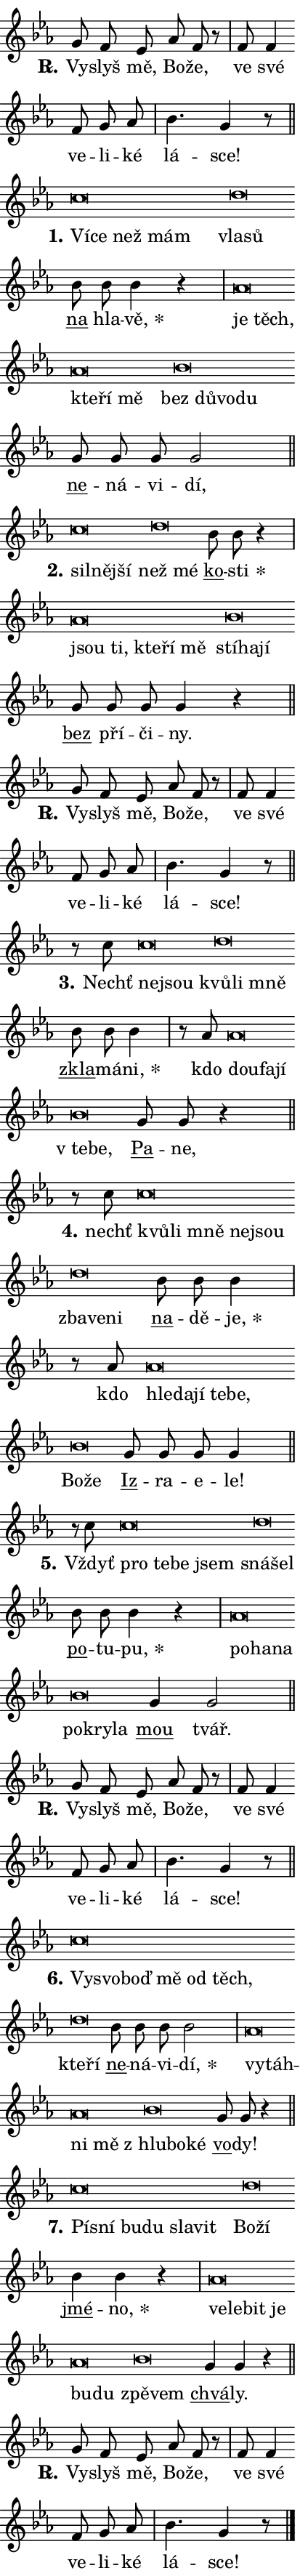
\version "2.24.0"
\header { tagline = "" }
\paper {
  indent = 0\cm
  top-margin = 0\cm
  right-margin = 0.13\cm % to fit lyric hyphens
  bottom-margin = 0\cm
  left-margin = 0\cm
  paper-width = 7\cm
  page-breaking = #ly:one-page-breaking
  system-system-spacing.basic-distance = #11
  score-system-spacing.basic-distance = #11
  ragged-last = ##f
}


%% Author: Thomas Morley
%% https://lists.gnu.org/archive/html/lilypond-user/2020-05/msg00002.html
#(define (line-position grob)
"Returns position of @var[grob} in current system:
   @code{'start}, if at first time-step
   @code{'end}, if at last time-step
   @code{'middle} otherwise
"
  (let* ((col (ly:item-get-column grob))
         (ln (ly:grob-object col 'left-neighbor))
         (rn (ly:grob-object col 'right-neighbor))
         (col-to-check-left (if (ly:grob? ln) ln col))
         (col-to-check-right (if (ly:grob? rn) rn col))
         (break-dir-left
           (and
             (ly:grob-property col-to-check-left 'non-musical #f)
             (ly:item-break-dir col-to-check-left)))
         (break-dir-right
           (and
             (ly:grob-property col-to-check-right 'non-musical #f)
             (ly:item-break-dir col-to-check-right))))
        (cond ((eqv? 1 break-dir-left) 'start)
              ((eqv? -1 break-dir-right) 'end)
              (else 'middle))))

#(define (tranparent-at-line-position vctor)
  (lambda (grob)
  "Relying on @code{line-position} select the relevant enry from @var{vctor}.
Used to determine transparency,"
    (case (line-position grob)
      ((end) (not (vector-ref vctor 0)))
      ((middle) (not (vector-ref vctor 1)))
      ((start) (not (vector-ref vctor 2))))))

noteHeadBreakVisibility =
#(define-music-function (break-visibility)(vector?)
"Makes @code{NoteHead}s transparent relying on @var{break-visibility}"
#{
  \override NoteHead.transparent =
    #(tranparent-at-line-position break-visibility)
#})

#(define delete-ledgers-for-transparent-note-heads
  (lambda (grob)
    "Reads whether a @code{NoteHead} is transparent.
If so this @code{NoteHead} is removed from @code{'note-heads} from
@var{grob}, which is supposed to be @code{LedgerLineSpanner}.
As a result ledgers are not printed for this @code{NoteHead}"
    (let* ((nhds-array (ly:grob-object grob 'note-heads))
           (nhds-list
             (if (ly:grob-array? nhds-array)
                 (ly:grob-array->list nhds-array)
                 '()))
           ;; Relies on the transparent-property being done before
           ;; Staff.LedgerLineSpanner.after-line-breaking is executed.
           ;; This is fragile ...
           (to-keep
             (remove
               (lambda (nhd)
                 (ly:grob-property nhd 'transparent #f))
               nhds-list)))
      ;; TODO find a better method to iterate over grob-arrays, similiar
      ;; to filter/remove etc for lists
      ;; For now rebuilt from scratch
      (set! (ly:grob-object grob 'note-heads)  '())
      (for-each
        (lambda (nhd)
          (ly:pointer-group-interface::add-grob grob 'note-heads nhd))
        to-keep))))

squashNotes = {
  \override NoteHead.X-extent = #'(-0.2 . 0.2)
  \override NoteHead.Y-extent = #'(-0.75 . 0)
  \override NoteHead.stencil =
    #(lambda (grob)
       (let ((pos (ly:grob-property grob 'staff-position)))
         (begin
           (if (< pos -7) (display "ERROR: Lower brevis then expected\n") (display ""))
           (if (<= pos -6) ly:text-interface::print ly:note-head::print))))
}
unSquashNotes = {
  \revert NoteHead.X-extent
  \revert NoteHead.Y-extent
  \revert NoteHead.stencil
}

hideNotes = \noteHeadBreakVisibility #begin-of-line-visible
unHideNotes = \noteHeadBreakVisibility #all-visible

% work-around for resetting accidentals
% https://lilypond.org/doc/v2.23/Documentation/notation/displaying-rhythms#unmetered-music
cadenzaMeasure = {
  \cadenzaOff
  \partial 1024 s1024
  \cadenzaOn
}

#(define-markup-command (accent layout props text) (markup?)
  "Underline accented syllable"
  (interpret-markup layout props
    #{\markup \override #'(offset . 4.3) \underline { #text }#}))

responsum = \markup \concat {
  "R" \hspace #-1.05 \path #0.1 #'((moveto 0 0.07) (lineto 0.9 0.8)) \hspace #0.05 "."
}

spaceSize = #0.6828661417322834 % exact space size for TeX Gyre Schola

\layout {
  \context {
    \Staff
    \remove "Time_signature_engraver"
    \override LedgerLineSpanner.after-line-breaking = #delete-ledgers-for-transparent-note-heads
  }
  \context {
    \Lyrics {
      \override LyricSpace.minimum-distance = \spaceSize
      \override LyricText.font-name = #"TeX Gyre Schola"
      \override LyricText.font-size = 1
      \override StanzaNumber.font-name = #"TeX Gyre Schola Bold"
      \override StanzaNumber.font-size = 1
    }
  }
  \context {
    \Score 
    \override NoteHead.text =
      #(lambda (grob) 
        (let ((pos (ly:grob-property grob 'staff-position)))
          #{\markup {
            \combine
              \halign #-0.55 \raise #(if (= pos -6) 0 0.5) \override #'(thickness . 2) \draw-line #'(3.2 . 0)
              \musicglyph "noteheads.sM1"
          }#}))
  }
}

% magnetic-lyrics.ily
%
%   written by
%     Jean Abou Samra <jean@abou-samra.fr>
%     Werner Lemberg <wl@gnu.org>
%
%   adapted by
%     Jiri Hon <jiri.hon@gmail.com>
%
% Version 2022-Apr-15

% https://www.mail-archive.com/lilypond-user@gnu.org/msg149350.html

#(define (Left_hyphen_pointer_engraver context)
   "Collect syllable-hyphen-syllable occurrences in lyrics and store
them in properties.  This engraver only looks to the left.  For
example, if the lyrics input is @code{foo -- bar}, it does the
following.

@itemize @bullet
@item
Set the @code{text} property of the @code{LyricHyphen} grob between
@q{foo} and @q{bar} to @code{foo}.

@item
Set the @code{left-hyphen} property of the @code{LyricText} grob with
text @q{foo} to the @code{LyricHyphen} grob between @q{foo} and
@q{bar}.
@end itemize

Use this auxiliary engraver in combination with the
@code{lyric-@/text::@/apply-@/magnetic-@/offset!} hook."
   (let ((hyphen #f)
         (text #f))
     (make-engraver
      (acknowledgers
       ((lyric-syllable-interface engraver grob source-engraver)
        (set! text grob)))
      (end-acknowledgers
       ((lyric-hyphen-interface engraver grob source-engraver)
        ;(when (not (grob::has-interface grob 'lyric-space-interface))
          (set! hyphen grob)));)
      ((stop-translation-timestep engraver)
       (when (and text hyphen)
         (ly:grob-set-object! text 'left-hyphen hyphen))
       (set! text #f)
       (set! hyphen #f)))))

#(define (lyric-text::apply-magnetic-offset! grob)
   "If the space between two syllables is less than the value in
property @code{LyricText@/.details@/.squash-threshold}, move the right
syllable to the left so that it gets concatenated with the left
syllable.

Use this function as a hook for
@code{LyricText@/.after-@/line-@/breaking} if the
@code{Left_@/hyphen_@/pointer_@/engraver} is active."
   (let ((hyphen (ly:grob-object grob 'left-hyphen #f)))
     (when hyphen
       (let ((left-text (ly:spanner-bound hyphen LEFT)))
         (when (grob::has-interface left-text 'lyric-syllable-interface)
           (let* ((common (ly:grob-common-refpoint grob left-text X))
                  (this-x-ext (ly:grob-extent grob common X))
                  (left-x-ext
                   (begin
                     ;; Trigger magnetism for left-text.
                     (ly:grob-property left-text 'after-line-breaking)
                     (ly:grob-extent left-text common X)))
                  ;; `delta` is the gap width between two syllables.
                  (delta (- (interval-start this-x-ext)
                            (interval-end left-x-ext)))
                  (details (ly:grob-property grob 'details))
                  (threshold (assoc-get 'squash-threshold details 0.2)))
             (when (< delta threshold)
               (let* (;; We have to manipulate the input text so that
                      ;; ligatures crossing syllable boundaries are not
                      ;; disabled.  For languages based on the Latin
                      ;; script this is essentially a beautification.
                      ;; However, for non-Western scripts it can be a
                      ;; necessity.
                      (lt (ly:grob-property left-text 'text))
                      (rt (ly:grob-property grob 'text))
                      (is-space (grob::has-interface hyphen 'lyric-space-interface))
                      (space (if is-space " " ""))
                      (extra-delta (if is-space spaceSize 0))
                      ;; Append new syllable.
                      (ltrt-space (if (and (string? lt) (string? rt))
                                (string-append lt space rt)
                                (make-concat-markup (list lt space rt))))
                      ;; Right-align `ltrt` to the right side.
                      (ltrt-space-markup (grob-interpret-markup
                               grob
                               (make-translate-markup
                                (cons (interval-length this-x-ext) 0)
                                (make-right-align-markup ltrt-space)))))
                 (begin
                   ;; Don't print `left-text`.
                   (ly:grob-set-property! left-text 'stencil #f)
                   ;; Set text and stencil (which holds all collected
                   ;; syllables so far) and shift it to the left.
                   (ly:grob-set-property! grob 'text ltrt-space)
                   (ly:grob-set-property! grob 'stencil ltrt-space-markup)
                   (ly:grob-translate-axis! grob (- (- delta extra-delta)) X))))))))))


#(define (lyric-hyphen::displace-bounds-first grob)
   ;; Make very sure this callback isn't triggered too early.
   (let ((left (ly:spanner-bound grob LEFT))
         (right (ly:spanner-bound grob RIGHT)))
     (ly:grob-property left 'after-line-breaking)
     (ly:grob-property right 'after-line-breaking)
     (ly:lyric-hyphen::print grob)))

squashThreshold = #0.4

\layout {
  \context {
    \Lyrics
    \consists #Left_hyphen_pointer_engraver
    \override LyricText.after-line-breaking =
      #lyric-text::apply-magnetic-offset!
    \override LyricHyphen.stencil = #lyric-hyphen::displace-bounds-first
    \override LyricText.details.squash-threshold = \squashThreshold
    \override LyricHyphen.minimum-distance = 0
    \override LyricHyphen.minimum-length = \squashThreshold
  }
}

squashText = \override LyricText.details.squash-threshold = 9999
unSquashText = \override LyricText.details.squash-threshold = \squashThreshold

leftText = \override LyricText.self-alignment-X = #LEFT
unLeftText = \revert LyricText.self-alignment-X

starOffset = #(lambda (grob) 
                (let ((x_offset (ly:self-alignment-interface::aligned-on-x-parent grob)))
                  (if (= x_offset 0) 0 (+ x_offset 1.2))))

star = #(define-music-function (syllable)(string?)
"Append star separator at the end of a syllable"
#{
  \once \override LyricText.X-offset = #starOffset
  \lyricmode { \markup {
    #syllable
    \override #'((font-name . "TeX Gyre Schola Bold")) \hspace #0.2 \lower #0.65 \larger "*"
  } }
#})

starAccent = #(define-music-function (syllable)(string?)
"Append star separator at the end of a syllable and make accent"
#{
  \once \override LyricText.X-offset = #starOffset
  \lyricmode { \markup {
    \accent #syllable
    \override #'((font-name . "TeX Gyre Schola Bold")) \hspace #0.2 \lower #0.65 \larger "*"
  } }
#})

breath = #(define-music-function (syllable)(string?)
"Append breathing indicator at the end of a syllable"
#{
  \lyricmode { \markup { #syllable "+" } }
#})

optionalBreath = #(define-music-function (syllable)(string?)
"Append optional breathing indicator at the end of a syllable"
#{
  \lyricmode { \markup { #syllable "(+)" } }
#})


\score {
    <<
        \new Voice = "melody" { \cadenzaOn \key es \major \relative { g'8 f es as f r \cadenzaMeasure \bar "|" f f4 \bar "" f8 g as \cadenzaMeasure \bar "|" bes4. g4 r8 \cadenzaMeasure \bar "||" \break } }
        \new Lyrics \lyricsto "melody" { \lyricmode { \set stanza = \responsum
Vy -- slyš mě, Bo -- že, ve své ve -- li -- ké lá -- sce! } }
    >>
    \layout {}
}

\score {
    <<
        \new Voice = "melody" { \cadenzaOn \key es \major \relative { \squashNotes c''\breve*1/16 \hideNotes \breve*1/16 \bar "" \breve*1/16 \breve*1/16 \bar "" \unHideNotes \unSquashNotes \squashNotes d\breve*1/16 \hideNotes \breve*1/16 \bar "" \unHideNotes \unSquashNotes \bar "" bes8 bes bes4 r \cadenzaMeasure \bar "|" \squashNotes as\breve*1/16 \hideNotes \breve*1/16 \bar "" \breve*1/16 \bar "" \breve*1/16 \breve*1/16 \bar "" \unHideNotes \unSquashNotes \squashNotes bes\breve*1/16 \hideNotes \breve*1/16 \bar "" \breve*1/16 \breve*1/16 \bar "" \unHideNotes \unSquashNotes \bar "" g8 g g g2 \cadenzaMeasure \bar "||" \break } }
        \new Lyrics \lyricsto "melody" { \lyricmode { \set stanza = "1."
\leftText Ví -- \squashText ce než mám \leftText \unLeftText \unSquashText vla -- \squashText sů \unLeftText \unSquashText \markup \accent na hla -- \star vě, \leftText je \squashText těch, kte -- ří mě \leftText \unLeftText \unSquashText bez \squashText dů -- vo -- du \unLeftText \unSquashText \markup \accent ne -- ná -- vi -- dí, } }
    >>
    \layout {}
}

\score {
    <<
        \new Voice = "melody" { \cadenzaOn \key es \major \relative { \squashNotes c''\breve*1/16 \hideNotes \breve*1/16 \breve*1/16 \bar "" \unHideNotes \unSquashNotes \squashNotes d\breve*1/16 \hideNotes \breve*1/16 \bar "" \unHideNotes \unSquashNotes \bar "" bes8 bes r4 \cadenzaMeasure \bar "|" \squashNotes as\breve*1/16 \hideNotes \breve*1/16 \bar "" \breve*1/16 \bar "" \breve*1/16 \breve*1/16 \bar "" \unHideNotes \unSquashNotes \squashNotes bes\breve*1/16 \hideNotes \breve*1/16 \breve*1/16 \bar "" \unHideNotes \unSquashNotes \bar "" g8 g g g4 r \cadenzaMeasure \bar "||" \break } }
        \new Lyrics \lyricsto "melody" { \lyricmode { \set stanza = "2."
\leftText sil -- \squashText něj -- ší \leftText \unLeftText \unSquashText než \squashText mé \unLeftText \unSquashText \markup \accent ko -- \star sti \leftText jsou \squashText ti, kte -- ří mě \leftText \unLeftText \unSquashText stí -- \squashText ha -- jí \unLeftText \unSquashText \markup \accent bez pří -- či -- ny. } }
    >>
    \layout {}
}

\score {
    <<
        \new Voice = "melody" { \cadenzaOn \key es \major \relative { g'8 f es as f r \cadenzaMeasure \bar "|" f f4 \bar "" f8 g as \cadenzaMeasure \bar "|" bes4. g4 r8 \cadenzaMeasure \bar "||" \break } }
        \new Lyrics \lyricsto "melody" { \lyricmode { \set stanza = \responsum
Vy -- slyš mě, Bo -- že, ve své ve -- li -- ké lá -- sce! } }
    >>
    \layout {}
}

\score {
    <<
        \new Voice = "melody" { \cadenzaOn \key es \major \relative { r8 c''8 \squashNotes c\breve*1/16 \hideNotes \breve*1/16 \bar "" \unHideNotes \unSquashNotes \squashNotes d\breve*1/16 \hideNotes \breve*1/16 \breve*1/16 \bar "" \unHideNotes \unSquashNotes \bar "" bes8 bes bes4 \cadenzaMeasure \bar "|" r8 as8 \squashNotes as\breve*1/16 \hideNotes \breve*1/16 \breve*1/16 \bar "" \unHideNotes \unSquashNotes \squashNotes bes\breve*1/16 \hideNotes \breve*1/16 \bar "" \unHideNotes \unSquashNotes \bar "" g8 g r4 \cadenzaMeasure \bar "||" \break } }
        \new Lyrics \lyricsto "melody" { \lyricmode { \set stanza = "3."
Nechť \leftText nej -- \squashText sou \leftText \unLeftText \unSquashText kvů -- \squashText li mně \unLeftText \unSquashText \markup \accent zkla -- má -- \star ni, kdo \leftText dou -- \squashText fa -- jí \leftText \unLeftText \unSquashText "v te" -- \squashText be, \unLeftText \unSquashText \markup \accent Pa -- ne, } }
    >>
    \layout {}
}

\score {
    <<
        \new Voice = "melody" { \cadenzaOn \key es \major \relative { r8 c''8 \squashNotes c\breve*1/16 \hideNotes \breve*1/16 \bar "" \breve*1/16 \bar "" \breve*1/16 \breve*1/16 \bar "" \unHideNotes \unSquashNotes \squashNotes d\breve*1/16 \hideNotes \breve*1/16 \breve*1/16 \bar "" \unHideNotes \unSquashNotes \bar "" bes8 bes bes4 \cadenzaMeasure \bar "|" r8 as8 \squashNotes as\breve*1/16 \hideNotes \breve*1/16 \bar "" \breve*1/16 \bar "" \breve*1/16 \breve*1/16 \bar "" \unHideNotes \unSquashNotes \squashNotes bes\breve*1/16 \hideNotes \breve*1/16 \bar "" \unHideNotes \unSquashNotes \bar "" g8 g g g4 \cadenzaMeasure \bar "||" \break } }
        \new Lyrics \lyricsto "melody" { \lyricmode { \set stanza = "4."
nechť \leftText kvů -- \squashText li mně nej -- sou \leftText \unLeftText \unSquashText zba -- \squashText ve -- ni \unLeftText \unSquashText \markup \accent na -- dě -- \star je, kdo \leftText hle -- \squashText da -- jí te -- be, \leftText \unLeftText \unSquashText Bo -- \squashText že \unLeftText \unSquashText \markup \accent Iz -- ra -- e -- le! } }
    >>
    \layout {}
}

\score {
    <<
        \new Voice = "melody" { \cadenzaOn \key es \major \relative { r8 c''8 \squashNotes c\breve*1/16 \hideNotes \breve*1/16 \bar "" \breve*1/16 \breve*1/16 \bar "" \unHideNotes \unSquashNotes \squashNotes d\breve*1/16 \hideNotes \breve*1/16 \bar "" \unHideNotes \unSquashNotes \bar "" bes8 bes bes4 r \cadenzaMeasure \bar "|" \squashNotes as\breve*1/16 \hideNotes \breve*1/16 \breve*1/16 \bar "" \unHideNotes \unSquashNotes \squashNotes bes\breve*1/16 \hideNotes \breve*1/16 \breve*1/16 \bar "" \unHideNotes \unSquashNotes \bar "" g4 g2 \cadenzaMeasure \bar "||" \break } }
        \new Lyrics \lyricsto "melody" { \lyricmode { \set stanza = "5."
Vždyť \leftText pro \squashText te -- be jsem \leftText \unLeftText \unSquashText sná -- \squashText šel \unLeftText \unSquashText \markup \accent po -- tu -- \star pu, \leftText po -- \squashText ha -- na \leftText \unLeftText \unSquashText po -- \squashText kry -- la \unLeftText \unSquashText \markup \accent mou tvář. } }
    >>
    \layout {}
}

\score {
    <<
        \new Voice = "melody" { \cadenzaOn \key es \major \relative { g'8 f es as f r \cadenzaMeasure \bar "|" f f4 \bar "" f8 g as \cadenzaMeasure \bar "|" bes4. g4 r8 \cadenzaMeasure \bar "||" \break } }
        \new Lyrics \lyricsto "melody" { \lyricmode { \set stanza = \responsum
Vy -- slyš mě, Bo -- že, ve své ve -- li -- ké lá -- sce! } }
    >>
    \layout {}
}

\score {
    <<
        \new Voice = "melody" { \cadenzaOn \key es \major \relative { \squashNotes c''\breve*1/16 \hideNotes \breve*1/16 \bar "" \breve*1/16 \bar "" \breve*1/16 \bar "" \breve*1/16 \breve*1/16 \bar "" \unHideNotes \unSquashNotes \squashNotes d\breve*1/16 \hideNotes \breve*1/16 \bar "" \unHideNotes \unSquashNotes \bar "" bes8 bes bes bes2 \cadenzaMeasure \bar "|" \squashNotes as\breve*1/16 \hideNotes \breve*1/16 \bar "" \breve*1/16 \breve*1/16 \bar "" \unHideNotes \unSquashNotes \squashNotes bes\breve*1/16 \hideNotes \breve*1/16 \breve*1/16 \bar "" \unHideNotes \unSquashNotes \bar "" g8 g r4 \cadenzaMeasure \bar "||" \break } }
        \new Lyrics \lyricsto "melody" { \lyricmode { \set stanza = "6."
\leftText Vy -- \squashText svo -- boď mě od těch, \leftText \unLeftText \unSquashText kte -- \squashText ří \unLeftText \unSquashText \markup \accent ne -- ná -- vi -- \star dí, \leftText vy -- \squashText táh -- ni mě \leftText \unLeftText \unSquashText "z hlu" -- \squashText bo -- ké \unLeftText \unSquashText \markup \accent vo -- dy! } }
    >>
    \layout {}
}

\score {
    <<
        \new Voice = "melody" { \cadenzaOn \key es \major \relative { \squashNotes c''\breve*1/16 \hideNotes \breve*1/16 \bar "" \breve*1/16 \bar "" \breve*1/16 \bar "" \breve*1/16 \breve*1/16 \bar "" \unHideNotes \unSquashNotes \squashNotes d\breve*1/16 \hideNotes \breve*1/16 \bar "" \unHideNotes \unSquashNotes \bar "" bes4 bes r \cadenzaMeasure \bar "|" \squashNotes as\breve*1/16 \hideNotes \breve*1/16 \bar "" \breve*1/16 \bar "" \breve*1/16 \bar "" \breve*1/16 \breve*1/16 \bar "" \unHideNotes \unSquashNotes \squashNotes bes\breve*1/16 \hideNotes \breve*1/16 \bar "" \unHideNotes \unSquashNotes \bar "" g4 g r \cadenzaMeasure \bar "||" \break } }
        \new Lyrics \lyricsto "melody" { \lyricmode { \set stanza = "7."
\leftText Pí -- \squashText sní bu -- du sla -- vit \leftText \unLeftText \unSquashText Bo -- \squashText ží \unLeftText \unSquashText \markup \accent jmé -- \star no, \leftText ve -- \squashText le -- bit je bu -- du \leftText \unLeftText \unSquashText zpě -- \squashText vem \unLeftText \unSquashText \markup \accent chvá -- ly. } }
    >>
    \layout {}
}

\score {
    <<
        \new Voice = "melody" { \cadenzaOn \key es \major \relative { g'8 f es as f r \cadenzaMeasure \bar "|" f f4 \bar "" f8 g as \cadenzaMeasure \bar "|" bes4. g4 r8 \cadenzaMeasure \bar "||" \break } \bar "|." }
        \new Lyrics \lyricsto "melody" { \lyricmode { \set stanza = \responsum
Vy -- slyš mě, Bo -- že, ve své ve -- li -- ké lá -- sce! } }
    >>
    \layout {}
}
